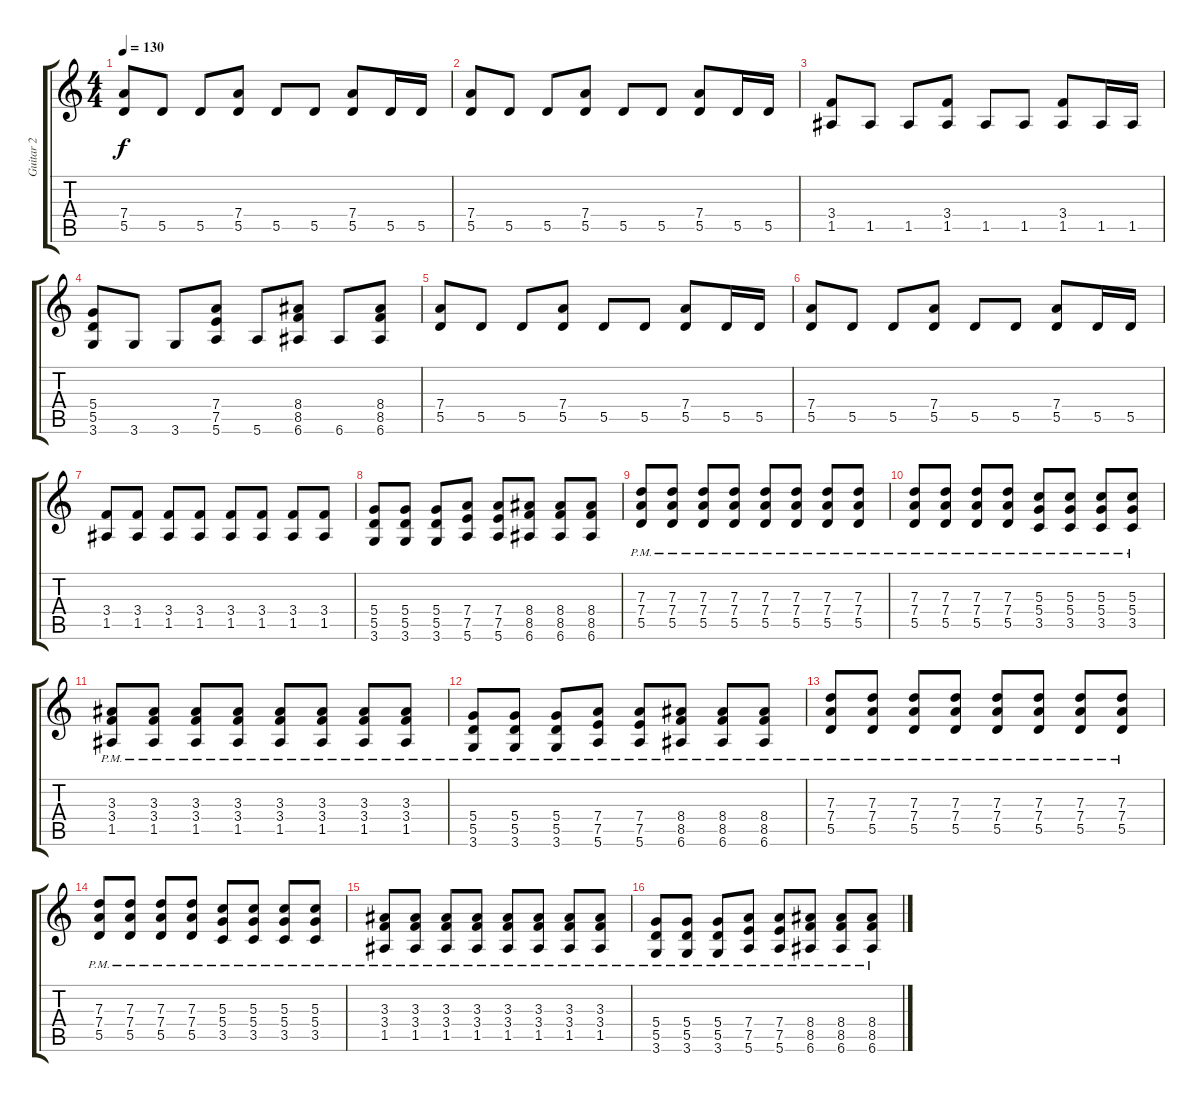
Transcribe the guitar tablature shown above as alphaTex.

\track ("Guitar 2" "Guitar 2") {instrument distortionguitar}
\staff {score tabs}
\tuning (E4 B3 G3 D3 A2 E2) {hide}
\ts (4 4)
\tempo 130
\clef g2
\ks c
(7.4 5.5).8{dy f} 5.5.8 5.5.8 (7.4 5.5).8 5.5.8 5.5.8 (7.4 5.5).8 5.5.16 5.5.16 |
(7.4 5.5).8 5.5.8 5.5.8 (7.4 5.5).8 5.5.8 5.5.8 (7.4 5.5).8 5.5.16 5.5.16 |
(3.4 1.5).8 1.5.8 1.5.8 (3.4 1.5).8 1.5.8 1.5.8 (3.4 1.5).8 1.5.16 1.5.16 |
(5.4 5.5 3.6).8 3.6.8 3.6.8 (7.4 7.5 5.6).8 5.6.8 (8.4 8.5 6.6).8 6.6.8 (8.4 8.5 6.6).8 |
(7.4 5.5).8 5.5.8 5.5.8 (7.4 5.5).8 5.5.8 5.5.8 (7.4 5.5).8 5.5.16 5.5.16 |
(7.4 5.5).8 5.5.8 5.5.8 (7.4 5.5).8 5.5.8 5.5.8 (7.4 5.5).8 5.5.16 5.5.16 |
(3.4 1.5).8 (3.4 1.5).8 (3.4 1.5).8 (3.4 1.5).8 (3.4 1.5).8 (3.4 1.5).8 (3.4 1.5).8 (3.4 1.5).8 |
(5.4 5.5 3.6).8 (5.4 5.5 3.6).8 (5.4 5.5 3.6).8 (7.4 7.5 5.6).8 (7.4 7.5 5.6).8 (8.4 8.5 6.6).8 (8.4 8.5 6.6).8 (8.4 8.5 6.6).8 |
(7.3{pm} 7.4{pm} 5.5{pm}).8 (7.3{pm} 7.4{pm} 5.5{pm}).8 (7.3{pm} 7.4{pm} 5.5{pm}).8 (7.3{pm} 7.4{pm} 5.5{pm}).8 (7.3{pm} 7.4{pm} 5.5{pm}).8 (7.3{pm} 7.4{pm} 5.5{pm}).8 (7.3{pm} 7.4{pm} 5.5{pm}).8 (7.3{pm} 7.4{pm} 5.5{pm}).8 |
(7.3{pm} 7.4{pm} 5.5{pm}).8 (7.3{pm} 7.4{pm} 5.5{pm}).8 (7.3{pm} 7.4{pm} 5.5{pm}).8 (7.3{pm} 7.4{pm} 5.5{pm}).8 (5.3{pm} 5.4{pm} 3.5{pm}).8 (5.3{pm} 5.4{pm} 3.5{pm}).8 (5.3{pm} 5.4{pm} 3.5{pm}).8 (5.3{pm} 5.4{pm} 3.5{pm}).8 |
(3.3{pm} 3.4{pm} 1.5{pm}).8 (3.3{pm} 3.4{pm} 1.5{pm}).8 (3.3{pm} 3.4{pm} 1.5{pm}).8 (3.3{pm} 3.4{pm} 1.5{pm}).8 (3.3{pm} 3.4{pm} 1.5{pm}).8 (3.3{pm} 3.4{pm} 1.5{pm}).8 (3.3{pm} 3.4{pm} 1.5{pm}).8 (3.3{pm} 3.4{pm} 1.5{pm}).8 |
(5.4{pm} 5.5{pm} 3.6{pm}).8 (5.4{pm} 5.5{pm} 3.6{pm}).8 (5.4{pm} 5.5{pm} 3.6{pm}).8 (7.4{pm} 7.5{pm} 5.6{pm}).8 (7.4{pm} 7.5{pm} 5.6{pm}).8 (8.4{pm} 8.5{pm} 6.6{pm}).8 (8.4{pm} 8.5{pm} 6.6{pm}).8 (8.4{pm} 8.5{pm} 6.6{pm}).8 |
(7.3{pm} 7.4{pm} 5.5{pm}).8 (7.3{pm} 7.4{pm} 5.5{pm}).8 (7.3{pm} 7.4{pm} 5.5{pm}).8 (7.3{pm} 7.4{pm} 5.5{pm}).8 (7.3{pm} 7.4{pm} 5.5{pm}).8 (7.3{pm} 7.4{pm} 5.5{pm}).8 (7.3{pm} 7.4{pm} 5.5{pm}).8 (7.3{pm} 7.4{pm} 5.5{pm}).8 |
(7.3{pm} 7.4{pm} 5.5{pm}).8 (7.3{pm} 7.4{pm} 5.5{pm}).8 (7.3{pm} 7.4{pm} 5.5{pm}).8 (7.3{pm} 7.4{pm} 5.5{pm}).8 (5.3{pm} 5.4{pm} 3.5{pm}).8 (5.3{pm} 5.4{pm} 3.5{pm}).8 (5.3{pm} 5.4{pm} 3.5{pm}).8 (5.3{pm} 5.4{pm} 3.5{pm}).8 |
(3.3{pm} 3.4{pm} 1.5{pm}).8 (3.3{pm} 3.4{pm} 1.5{pm}).8 (3.3{pm} 3.4{pm} 1.5{pm}).8 (3.3{pm} 3.4{pm} 1.5{pm}).8 (3.3{pm} 3.4{pm} 1.5{pm}).8 (3.3{pm} 3.4{pm} 1.5{pm}).8 (3.3{pm} 3.4{pm} 1.5{pm}).8 (3.3{pm} 3.4{pm} 1.5{pm}).8 |
(5.4{pm} 5.5{pm} 3.6{pm}).8 (5.4{pm} 5.5{pm} 3.6{pm}).8 (5.4{pm} 5.5{pm} 3.6{pm}).8 (7.4{pm} 7.5{pm} 5.6{pm}).8 (7.4{pm} 7.5{pm} 5.6{pm}).8 (8.4{pm} 8.5{pm} 6.6{pm}).8 (8.4{pm} 8.5{pm} 6.6{pm}).8 (8.4{pm} 8.5{pm} 6.6{pm}).8
